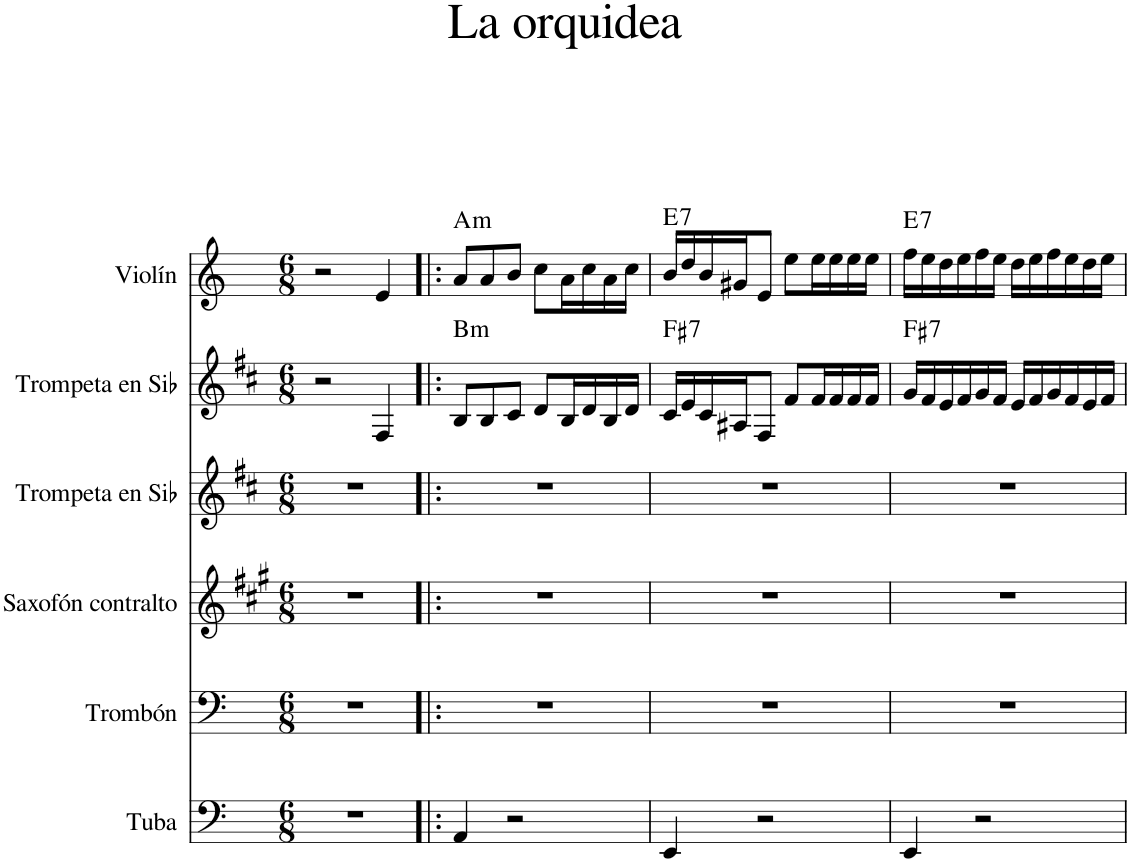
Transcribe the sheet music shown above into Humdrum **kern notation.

**kern	**kern	**kern	**kern	**kern	**harte	**kern	**harte
*part6	*part5	*part4	*part3	*part2	*part2	*part1	*part1
*staff6	*staff5	*staff4	*staff3	*staff2	*	*staff1	*
*I"Tuba	*I"Trombón	*I"Saxofón contralto	*I"Trompeta en Sib	*I"Trompeta en Sib	*	*I"Violín	*
*I'Tba.	*I'Tbn.	*I'Sax. Ctrl.	*I'Tpt. Sib	*I'Tpt. Sib	*	*I'Vln.	*
*clefF4	*clefF4	*clefG2	*clefG2	*clefG2	*	*clefG2	*
*	*	*Trd5c9	*Trd1c2	*Trd1c2	*	*	*
*k[]	*k[]	*k[f#c#g#]	*k[f#c#]	*k[f#c#]	*	*k[]	*
*M6/8	*M6/8	*M6/8	*M6/8	*M6/8	*	*M6/8	*
=1	=1	=1	=1	=1	=1	=1	=1
2.r	2.r	2.r	2.r	2r	.	2r	.
.	.	.	.	4F#/	.	4e/	.
=2!|:	=2!|:	=2!|:	=2!|:	=2!|:	=2!|:	=2!|:	=2!|:
!	!	!	!	!	!LO:H:kt=m	!	!LO:H:kt=m
4AA/	2.r	2.r	2.r	8B/L	B:min	8a/L	A:min
.	.	.	.	8B/	.	8a/	.
2r	.	.	.	8c#/J	.	8b/J	.
.	.	.	.	8d/L	.	8cc\L	.
.	.	.	.	16B/L	.	16a\L	.
.	.	.	.	16d/	.	16cc\	.
.	.	.	.	16B/	.	16a\	.
.	.	.	.	16d/JJ	.	16cc\JJ	.
=3	=3	=3	=3	=3	=3	=3	=3
!	!	!	!	!	!LO:H:kt=7	!	!LO:H:kt=7
4EE/	2.r	2.r	2.r	16c#/LL	F#:7	16b/LL	E:7
.	.	.	.	16e/	.	16dd/	.
.	.	.	.	16c#/	.	16b/	.
.	.	.	.	16A#X/J	.	16g#X/J	.
2r	.	.	.	8F#/J	.	8e/J	.
.	.	.	.	8f#/L	.	8ee\L	.
.	.	.	.	16f#/L	.	16ee\L	.
.	.	.	.	16f#/	.	16ee\	.
.	.	.	.	16f#/	.	16ee\	.
.	.	.	.	16f#/JJ	.	16ee\JJ	.
=4	=4	=4	=4	=4	=4	=4	=4
!	!	!	!	!	!LO:H:kt=7	!	!LO:H:kt=7
4EE/	2.r	2.r	2.r	16g/LL	F#:7	16ff\LL	E:7
.	.	.	.	16f#/	.	16ee\	.
.	.	.	.	16e/	.	16dd\	.
.	.	.	.	16f#/	.	16ee\	.
2r	.	.	.	16g/	.	16ff\	.
.	.	.	.	16f#/JJ	.	16ee\JJ	.
.	.	.	.	16e/LL	.	16dd\LL	.
.	.	.	.	16f#/	.	16ee\	.
.	.	.	.	16g/	.	16ff\	.
.	.	.	.	16f#/	.	16ee\	.
.	.	.	.	16e/	.	16dd\	.
.	.	.	.	16f#/JJ	.	16ee\JJ	.
=	=	=	=	=	=	=	=
*-	*-	*-	*-	*-	*-	*-	*-
